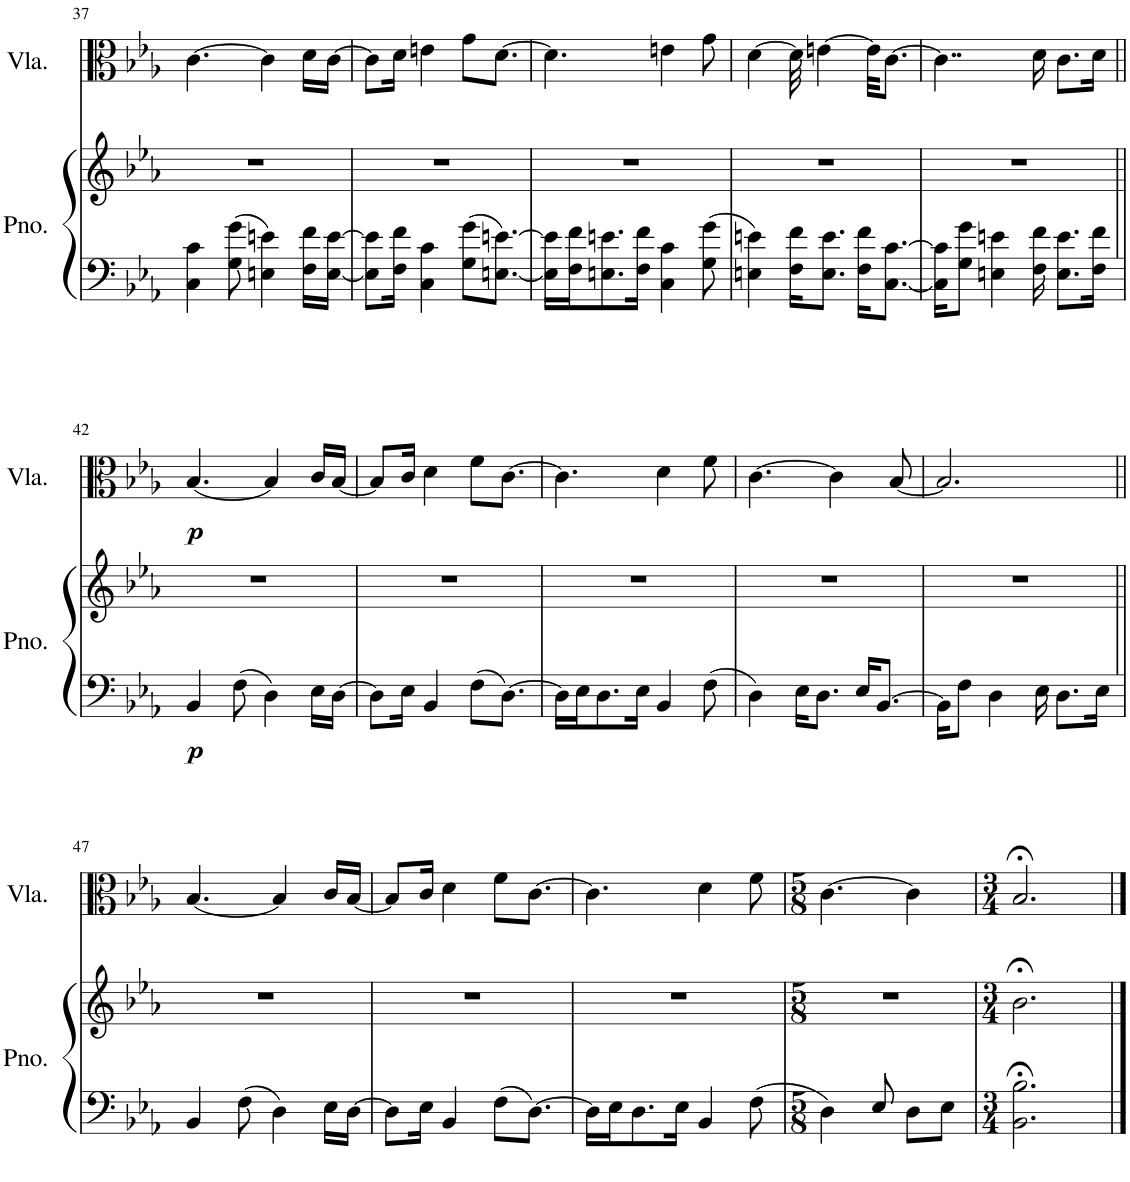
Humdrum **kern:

**kern	**kern	**dynam	**kern	**dynam
*part2	*part2	*part2	*part1	*part1
*staff3	*staff2	*staff2/3	*staff1	*staff1
*I"Piano	*	*	*I"Viola	*
*I'Pno.	*	*	*I'Vla.	*
!!LO:PB:g=z
*clefF4	*clefG2	*	*clefC3	*
*k[b-e-a-]	*k[b-e-a-]	*	*k[b-e-a-]	*
*M3/4	*M3/4	*	*M3/4	*
=37	=37	=37	=37	=37
4C\ 4c\	2.r	.	[4.c\	.
8G\ 8g\	.	.	.	.
4En\ 4en\	.	.	4c\]	.
16F\ 16f\LL	.	.	16d\LL	.
[16E\ [16e\JJ	.	.	[16c\JJ	.
=38	=38	=38	=38	=38
8E\] 8e\]L	2.r	.	8c\L]	.
16F\ 16f\Jk	.	.	16d\Jk	.
4C\ 4c\	.	.	4en\	.
8G\ 8g\L	.	.	8g\L	.
[8.En\ [8.en\J	.	.	[8.d\J	.
=39	=39	=39	=39	=39
16E\] 16e\]LL	2.r	.	4.d\]	.
16F\ 16f\J	.	.	.	.
8.En\ 8.en\	.	.	.	.
16F\ 16f\Jk	.	.	.	.
4C\ 4c\	.	.	4en\	.
8G\ 8g\	.	.	8g\	.
=40	=40	=40	=40	=40
4En\ 4en\	2.r	.	[4d\	.
16F\ 16f\KL	.	.	32d\]	.
.	.	.	[4en\	.
8.E\ 8.e\J	.	.	.	.
16F\ 16f\KL	.	.	.	.
.	.	.	32e\KKL]	.
[8.C\ [8.c\J	.	.	[8.c\J	.
=41	=41	=41	=41	=41
16C\] 16c\]KL	2.r	.	4..c\]	.
8G\ 8g\J	.	.	.	.
4En\ 4en\	.	.	.	.
16F\ 16f\	.	.	16d\	.
8.E\ 8.e\L	.	.	8.c\L	.
16F\ 16f\Jk	.	.	16d\Jk	.
!!LO:LB:g=z
=42||	=42||	=42||	=42||	=42||
!	!	!LO:DY:b=2	!	!LO:DY:b
4BB-/	2.r	p	[4.B-/	p
8F\	.	.	.	.
4D\	.	.	4B-/]	.
16E-\LL	.	.	16c/LL	.
[16D\JJ	.	.	[16B-/JJ	.
=43	=43	=43	=43	=43
8D\L]	2.r	.	8B-/L]	.
16E-\Jk	.	.	16c/Jk	.
4BB-/	.	.	4d\	.
8F\L	.	.	8f\L	.
[8.D\J	.	.	[8.c\J	.
=44	=44	=44	=44	=44
16D\LL]	2.r	.	4.c\]	.
16E-\J	.	.	.	.
8.D\	.	.	.	.
16E-\Jk	.	.	.	.
4BB-/	.	.	4d\	.
8F\	.	.	8f\	.
=45	=45	=45	=45	=45
4D\	2.r	.	[4.c\	.
16E-\KL	.	.	.	.
8.D\J	.	.	.	.
.	.	.	4c\]	.
16E-/KL	.	.	.	.
[8.BB-/J	.	.	.	.
.	.	.	[8B-/	.
=46	=46	=46	=46	=46
16BB-\KL]	2.r	.	2.B-/]	.
8F\J	.	.	.	.
4D\	.	.	.	.
16E-\	.	.	.	.
8.D\L	.	.	.	.
16E-\Jk	.	.	.	.
!!LO:LB:g=z
=47||	=47||	=47||	=47||	=47||
4BB-/	2.r	.	[4.B-/	.
8F\	.	.	.	.
4D\	.	.	4B-/]	.
16E-\LL	.	.	16c/LL	.
[16D\JJ	.	.	[16B-/JJ	.
=48	=48	=48	=48	=48
8D\L]	2.r	.	8B-/L]	.
16E-\Jk	.	.	16c/Jk	.
4BB-/	.	.	4d\	.
8F\L	.	.	8f\L	.
[8.D\J	.	.	[8.c\J	.
=49	=49	=49	=49	=49
16D\LL]	2.r	.	4.c\]	.
16E-\J	.	.	.	.
8.D\	.	.	.	.
16E-\Jk	.	.	.	.
4BB-/	.	.	4d\	.
8F\	.	.	8f\	.
=50	=50	=50	=50	=50
*M5/8	*M5/8	*	*M5/8	*
4D\	8%5r	.	[4.c\	.
8E-/	.	.	.	.
8D\L	.	.	4c\]	.
8E-\J	.	.	.	.
=51	=51	=51	=51	=51
*M3/4	*M3/4	*	*M3/4	*
2.BB-\;< 2.B-\;<	2.b-;<\	.	2.B-;</	.
==	==	==	==	==
*-	*-	*-	*-	*-
